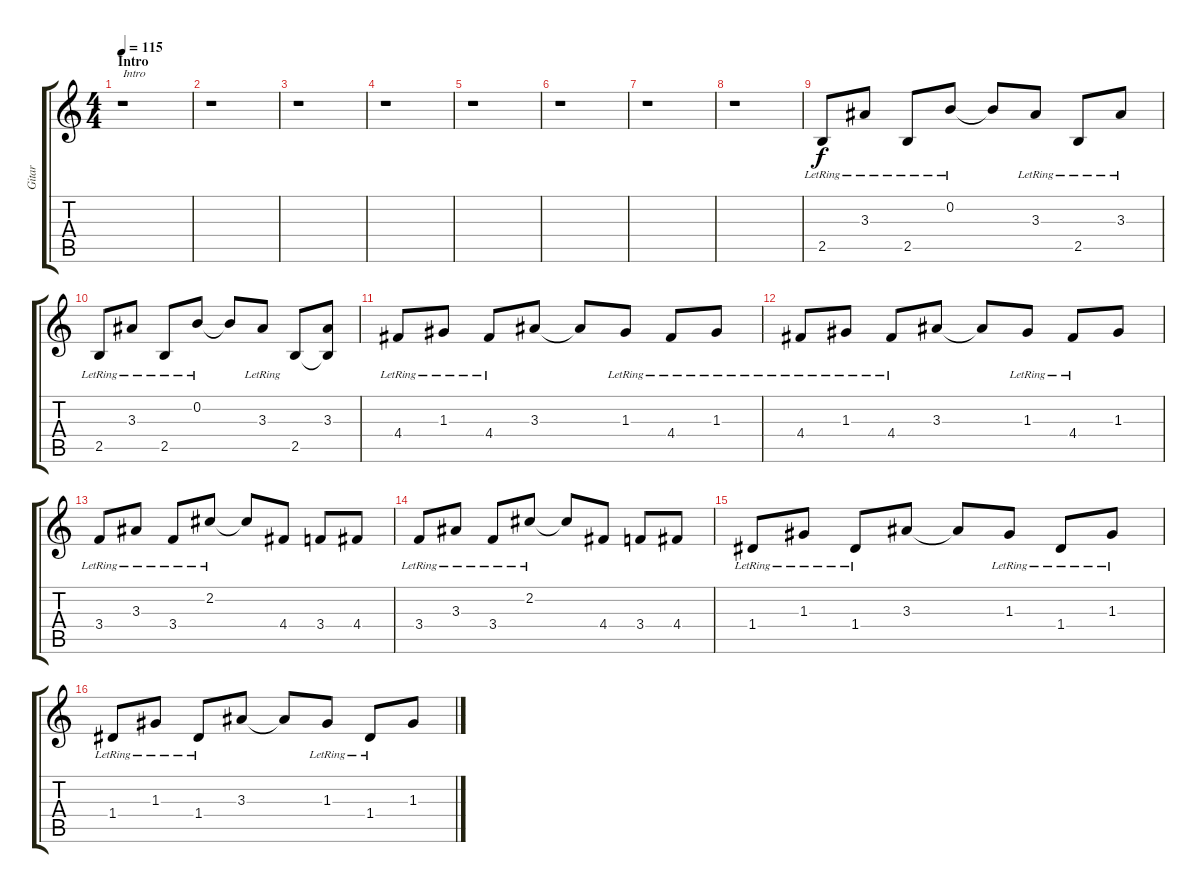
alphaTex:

\track ("Gitar" "Gitar") {instrument electricguitarjazz}
\staff {score tabs}
\tuning (E4 B3 G3 D3 A2 E2) {hide}
\ts (4 4)
\section ("" "Intro")
\tempo 115
\clef g2
\ks c
r.1{txt "Intro" dy f instrument electricguitarjazz} |
r.1 |
r.1 |
r.1 |
r.1 |
r.1 |
r.1 |
r.1{volume 7} |
2.5{lr}.8{volume 10} 3.3{lr}.8 2.5{lr}.8 0.2{lr}.8 0.2{t}.8 3.3{lr}.8 2.5{lr}.8 3.3{lr}.8 |
2.5{lr}.8 3.3{lr}.8 2.5{lr}.8 0.2{lr}.8 0.2{t}.8 3.3{lr}.8 2.5.8 (3.3 2.5{t}).8 |
4.4{lr}.8 1.3{lr}.8 4.4{lr}.8 3.3.8 3.3{t}.8 1.3{lr}.8 4.4{lr}.8 1.3{lr}.8 |
4.4{lr}.8 1.3{lr}.8 4.4{lr}.8 3.3.8 3.3{t}.8 1.3{lr}.8 4.4{lr}.8 1.3.8 |
3.4{lr}.8 3.3{lr}.8 3.4{lr}.8 2.2{lr}.8 2.2{t}.8 4.4.8 3.4.8 4.4.8 |
3.4{lr}.8 3.3{lr}.8 3.4{lr}.8 2.2{lr}.8 2.2{t}.8 4.4.8 3.4.8 4.4.8 |
1.4{lr}.8 1.3{lr}.8 1.4{lr}.8 3.3.8 3.3{t}.8 1.3{lr}.8 1.4{lr}.8 1.3{lr}.8 |
1.4{lr}.8 1.3{lr}.8 1.4{lr}.8 3.3.8 3.3{t}.8 1.3{lr}.8 1.4{lr}.8 1.3.8
